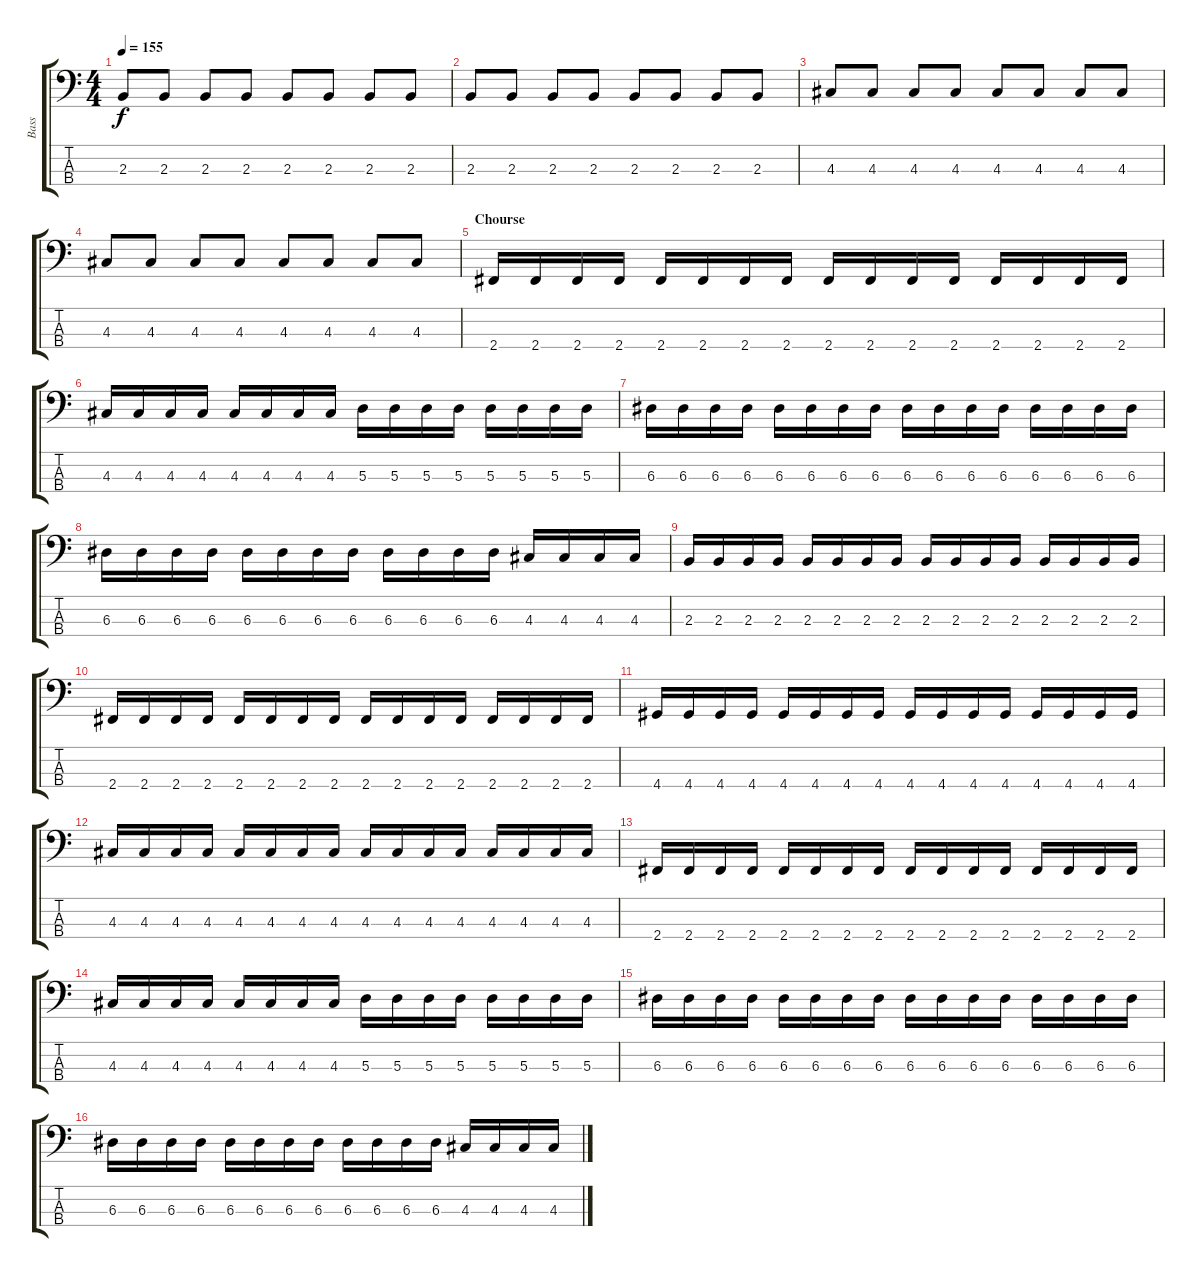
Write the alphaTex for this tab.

\track ("Bass" "Bass") {instrument electricbassfinger}
\staff {score tabs}
\tuning (G2 D2 A1 E1) {hide}
\ts (4 4)
\tempo 155
\clef f4
\ks c
2.3.8{dy f} 2.3.8 2.3.8 2.3.8 2.3.8 2.3.8 2.3.8 2.3.8 |
2.3.8 2.3.8 2.3.8 2.3.8 2.3.8 2.3.8 2.3.8 2.3.8 |
4.3.8 4.3.8 4.3.8 4.3.8 4.3.8 4.3.8 4.3.8 4.3.8 |
4.3.8 4.3.8 4.3.8 4.3.8 4.3.8 4.3.8 4.3.8 4.3.8 |
\section ("" "Chourse")
2.4.16 2.4.16 2.4.16 2.4.16 2.4.16 2.4.16 2.4.16 2.4.16 2.4.16 2.4.16 2.4.16 2.4.16 2.4.16 2.4.16 2.4.16 2.4.16 |
4.3.16 4.3.16 4.3.16 4.3.16 4.3.16 4.3.16 4.3.16 4.3.16 5.3.16 5.3.16 5.3.16 5.3.16 5.3.16 5.3.16 5.3.16 5.3.16 |
6.3.16 6.3.16 6.3.16 6.3.16 6.3.16 6.3.16 6.3.16 6.3.16 6.3.16 6.3.16 6.3.16 6.3.16 6.3.16 6.3.16 6.3.16 6.3.16 |
6.3.16 6.3.16 6.3.16 6.3.16 6.3.16 6.3.16 6.3.16 6.3.16 6.3.16 6.3.16 6.3.16 6.3.16 4.3.16 4.3.16 4.3.16 4.3.16 |
2.3.16 2.3.16 2.3.16 2.3.16 2.3.16 2.3.16 2.3.16 2.3.16 2.3.16 2.3.16 2.3.16 2.3.16 2.3.16 2.3.16 2.3.16 2.3.16 |
2.4.16 2.4.16 2.4.16 2.4.16 2.4.16 2.4.16 2.4.16 2.4.16 2.4.16 2.4.16 2.4.16 2.4.16 2.4.16 2.4.16 2.4.16 2.4.16 |
4.4.16 4.4.16 4.4.16 4.4.16 4.4.16 4.4.16 4.4.16 4.4.16 4.4.16 4.4.16 4.4.16 4.4.16 4.4.16 4.4.16 4.4.16 4.4.16 |
4.3.16 4.3.16 4.3.16 4.3.16 4.3.16 4.3.16 4.3.16 4.3.16 4.3.16 4.3.16 4.3.16 4.3.16 4.3.16 4.3.16 4.3.16 4.3.16 |
2.4.16 2.4.16 2.4.16 2.4.16 2.4.16 2.4.16 2.4.16 2.4.16 2.4.16 2.4.16 2.4.16 2.4.16 2.4.16 2.4.16 2.4.16 2.4.16 |
4.3.16 4.3.16 4.3.16 4.3.16 4.3.16 4.3.16 4.3.16 4.3.16 5.3.16 5.3.16 5.3.16 5.3.16 5.3.16 5.3.16 5.3.16 5.3.16 |
6.3.16 6.3.16 6.3.16 6.3.16 6.3.16 6.3.16 6.3.16 6.3.16 6.3.16 6.3.16 6.3.16 6.3.16 6.3.16 6.3.16 6.3.16 6.3.16 |
6.3.16 6.3.16 6.3.16 6.3.16 6.3.16 6.3.16 6.3.16 6.3.16 6.3.16 6.3.16 6.3.16 6.3.16 4.3.16 4.3.16 4.3.16 4.3.16
